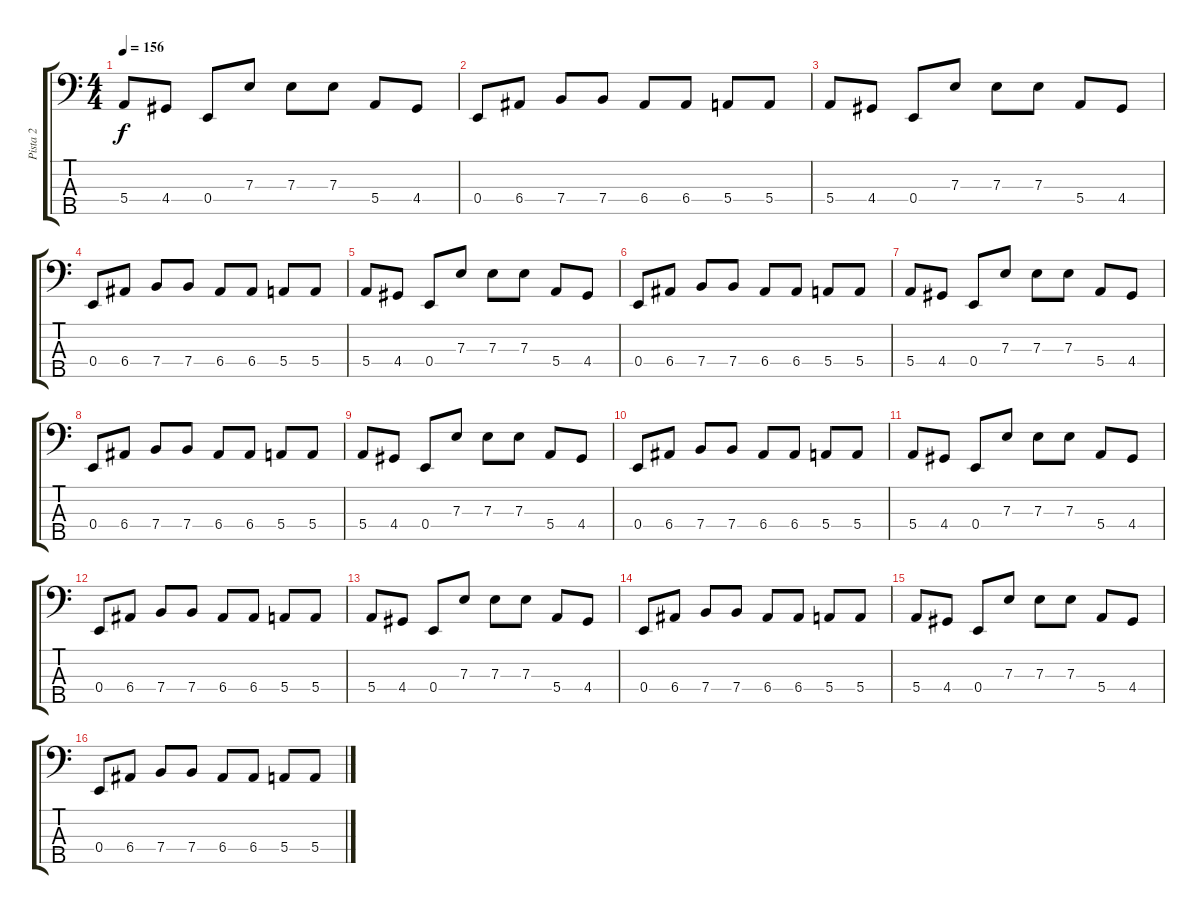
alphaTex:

\track ("Pista 2" "Pista 2") {instrument electricbassfinger}
\staff {score tabs}
\tuning (G2 D2 A1 E1 B0) {hide}
\ts (4 4)
\tempo 156
\clef f4
\ks c
5.4.8{dy f volume 16} 4.4.8 0.4.8 7.3.8 7.3.8 7.3.8 5.4.8 4.4.8 |
0.4.8 6.4.8 7.4.8 7.4.8 6.4.8 6.4.8 5.4.8 5.4.8 |
5.4.8 4.4.8 0.4.8 7.3.8 7.3.8 7.3.8 5.4.8 4.4.8 |
0.4.8 6.4.8 7.4.8 7.4.8 6.4.8 6.4.8 5.4.8 5.4.8 |
5.4.8 4.4.8 0.4.8 7.3.8 7.3.8 7.3.8 5.4.8 4.4.8 |
0.4.8 6.4.8 7.4.8 7.4.8 6.4.8 6.4.8 5.4.8 5.4.8 |
5.4.8 4.4.8 0.4.8 7.3.8 7.3.8 7.3.8 5.4.8 4.4.8 |
0.4.8 6.4.8 7.4.8 7.4.8 6.4.8 6.4.8 5.4.8 5.4.8 |
5.4.8 4.4.8 0.4.8 7.3.8 7.3.8 7.3.8 5.4.8 4.4.8 |
0.4.8 6.4.8 7.4.8 7.4.8 6.4.8 6.4.8 5.4.8 5.4.8 |
5.4.8 4.4.8 0.4.8 7.3.8 7.3.8 7.3.8 5.4.8 4.4.8 |
0.4.8 6.4.8 7.4.8 7.4.8 6.4.8 6.4.8 5.4.8 5.4.8 |
5.4.8 4.4.8 0.4.8 7.3.8 7.3.8 7.3.8 5.4.8 4.4.8 |
0.4.8 6.4.8 7.4.8 7.4.8 6.4.8 6.4.8 5.4.8 5.4.8 |
5.4.8 4.4.8 0.4.8 7.3.8 7.3.8 7.3.8 5.4.8 4.4.8 |
0.4.8 6.4.8 7.4.8 7.4.8 6.4.8 6.4.8 5.4.8 5.4.8
